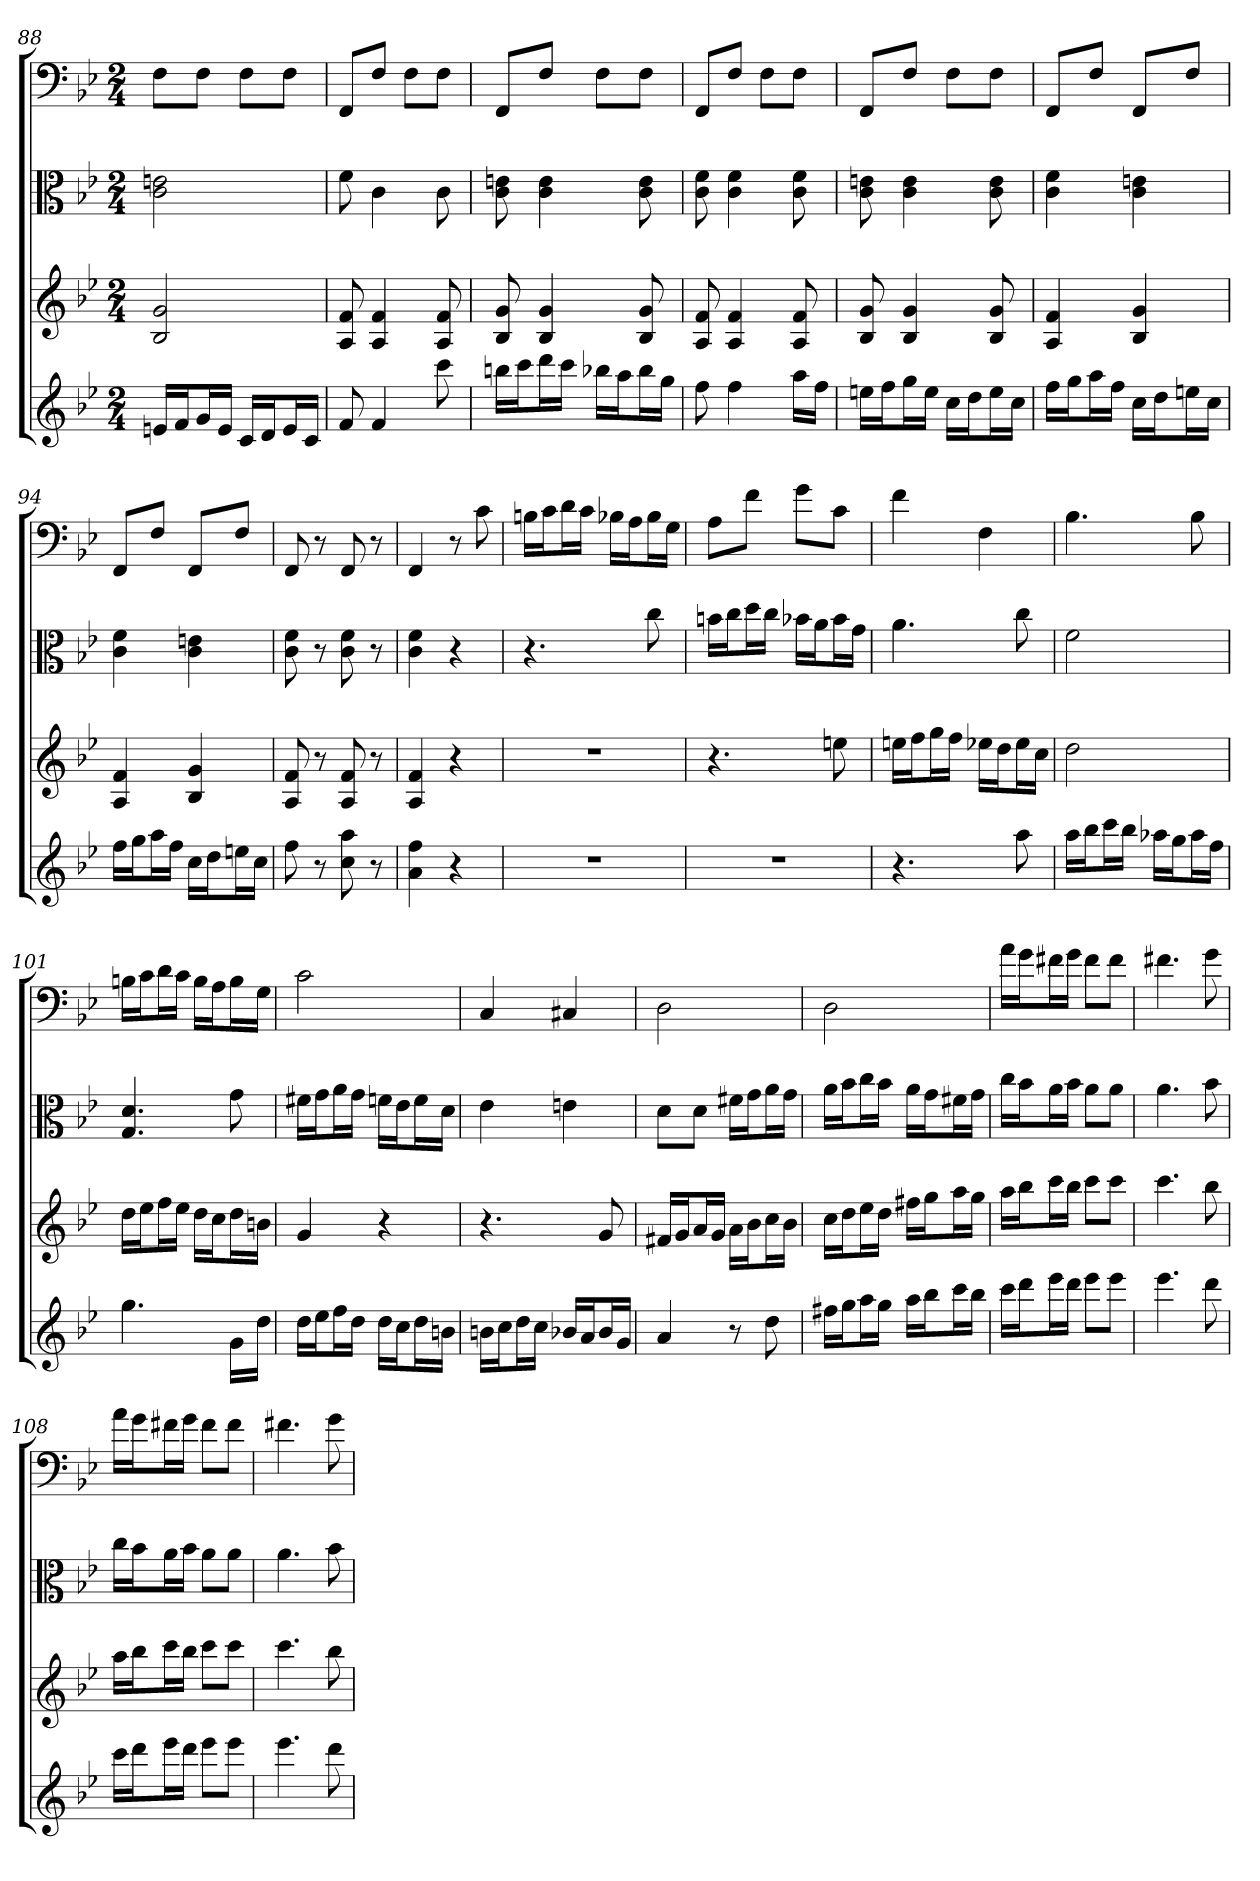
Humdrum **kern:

**kern	**kern	**kern	**kern
*part4	*part3	*part2	*part1
*staff4	*staff3	*staff2	*staff1
*	*	*clefC3	*clefF4
*k[b-e-]	*k[b-e-]	*k[b-e-]	*k[b-e-]
*B-:	*B-:	*B-:	*B-:
*M2/4	*M2/4	*M2/4	*M2/4
=88	=88	=88	=88
16enLL	2B- 2g	2c 2en	8F\L
16fJ	.	.	.
16gL	.	.	8F\J
16eJJ	.	.	.
16cLL	.	.	8F\L
16dJ	.	.	.
16eL	.	.	8F\J
16cJJ	.	.	.
=89	=89	=89	=89
8f	8A 8f	8f	8FF/L
4f	4A 4f	4c	8F/J
.	.	.	8F\L
8ccc	8A 8f	8c	8F\J
=90	=90	=90	=90
16bbnLL	8B- 8g	8c 8en	8FF/L
16cccJ	.	.	.
16dddL	4B- 4g	4c 4e	8F/J
16cccJJ	.	.	.
16bb-XLL	.	.	8F\L
16aaJ	.	.	.
16bb-L	8B- 8g	8c 8e	8F\J
16ggJJ	.	.	.
=91	=91	=91	=91
8ff	8A 8f	8c 8f	8FF/L
4ff	4A 4f	4c 4f	8F/J
.	.	.	8F\L
16aaLL	8A 8f	8c 8f	8F\J
16ffJJ	.	.	.
=92	=92	=92	=92
16eenLL	8B- 8g	8c 8en	8FF/L
16ffJ	.	.	.
16ggL	4B- 4g	4c 4e	8F/J
16eeJJ	.	.	.
16ccLL	.	.	8F\L
16ddJ	.	.	.
16eeL	8B- 8g	8c 8e	8F\J
16ccJJ	.	.	.
=93	=93	=93	=93
16ffLL	4A 4f	4c 4f	8FF/L
16ggJ	.	.	.
16aaL	.	.	8F/J
16ffJJ	.	.	.
16ccLL	4B- 4g	4c 4en	8FF/L
16ddJ	.	.	.
16eenL	.	.	8F/J
16ccJJ	.	.	.
=94	=94	=94	=94
16ffLL	4A 4f	4c 4f	8FF/L
16ggJ	.	.	.
16aaL	.	.	8F/J
16ffJJ	.	.	.
16ccLL	4B- 4g	4c 4en	8FF/L
16ddJ	.	.	.
16eenL	.	.	8F/J
16ccJJ	.	.	.
=95	=95	=95	=95
8ff	8A 8f	8c 8f	8FF
8r	8r	8r	8r
8cc 8aa	8A 8f	8c 8f	8FF
8r	8r	8r	8r
=96	=96	=96	=96
4a 4ff	4A 4f	4c 4f	4FF
4r	4r	4r	8r
.	.	.	8c
=97	=97	=97	=97
2r	2r	4.r	16Bn\LL
.	.	.	16c\J
.	.	.	16d\L
.	.	.	16c\JJ
.	.	.	16B-X\LL
.	.	.	16A\J
.	.	8cc	16B-\L
.	.	.	16G\JJ
=98	=98	=98	=98
2r	4.r	16bn\LL	8A\L
.	.	16cc\J	.
.	.	16dd\L	8f\J
.	.	16cc\JJ	.
.	.	16b-X\LL	8g\L
.	.	16a\J	.
.	8een	16b-\L	8c\J
.	.	16g\JJ	.
=99	=99	=99	=99
4.r	16eenLL	4.a	4f
.	16ffJ	.	.
.	16ggL	.	.
.	16ffJJ	.	.
.	16ee-XLL	.	4F
.	16ddJ	.	.
8aa	16ee-L	8cc	.
.	16ccJJ	.	.
=100	=100	=100	=100
16aaLL	2dd	2f	4.B-
16bb-J	.	.	.
16cccL	.	.	.
16bb-JJ	.	.	.
16aa-XLL	.	.	.
16ggJ	.	.	.
16aa-L	.	.	8B-
16ffJJ	.	.	.
=101	=101	=101	=101
4.gg	16ddLL	4.G 4.d	16Bn\LL
.	16ee-J	.	16c\J
.	16ffL	.	16d\L
.	16ee-JJ	.	16c\JJ
.	16ddLL	.	16B\LL
.	16ccJ	.	16A\J
16gLL	16ddL	8g	16B\L
16ddJJ	16bnJJ	.	16G\JJ
=102	=102	=102	=102
16ddLL	4g	16f#X\LL	2c
16ee-J	.	16g\J	.
16ffL	.	16a\L	.
16ddJJ	.	16g\JJ	.
16ddLL	4r	16fn\LL	.
16ccJ	.	16e-\J	.
16ddL	.	16f\L	.
16bnJJ	.	16d\JJ	.
=103	=103	=103	=103
16bnLL	4.r	4e-	4C
16ccJ	.	.	.
16ddL	.	.	.
16ccJJ	.	.	.
16b-XLL	.	4en	4C#X
16aJ	.	.	.
16b-L	8g	.	.
16gJJ	.	.	.
=104	=104	=104	=104
4a	16f#XLL	8d\L	2D
.	16gJ	.	.
.	16aL	8d\J	.
.	16gJJ	.	.
8r	16aLL	16f#X\LL	.
.	16b-J	16g\J	.
8dd	16ccL	16a\L	.
.	16b-JJ	16g\JJ	.
=105	=105	=105	=105
16ff#XLL	16ccLL	16a\LL	2D
16ggJ	16ddJ	16b-\J	.
16aaL	16ee-L	16cc\L	.
16ggJJ	16ddJJ	16b-\JJ	.
16aaLL	16ff#XLL	16a\LL	.
16bb-J	16ggJ	16g\J	.
16cccL	16aaL	16f#X\L	.
16bb-JJ	16ggJJ	16g\JJ	.
=106	=106	=106	=106
16cccLL	16aaLL	16cc\LL	16a\LL
16dddJ	16bb-J	16b-\J	16g\J
16eee-L	16cccL	16a\L	16f#X\L
16dddJJ	16bb-JJ	16b-\JJ	16g\JJ
8eee-L	8cccL	8a\L	8f#\L
8eee-J	8cccJ	8a\J	8f#\J
=107	=107	=107	=107
4.eee-	4.ccc	4.a	4.f#X
8ddd	8bb-	8b-	8g
=108	=108	=108	=108
16cccLL	16aaLL	16cc\LL	16a\LL
16dddJ	16bb-J	16b-\J	16g\J
16eee-L	16cccL	16a\L	16f#X\L
16dddJJ	16bb-JJ	16b-\JJ	16g\JJ
8eee-L	8cccL	8a\L	8f#\L
8eee-J	8cccJ	8a\J	8f#\J
=109	=109	=109	=109
4.eee-	4.ccc	4.a	4.f#X
8ddd	8bb-	8b-	8g
=	=	=	=
*-	*-	*-	*-
